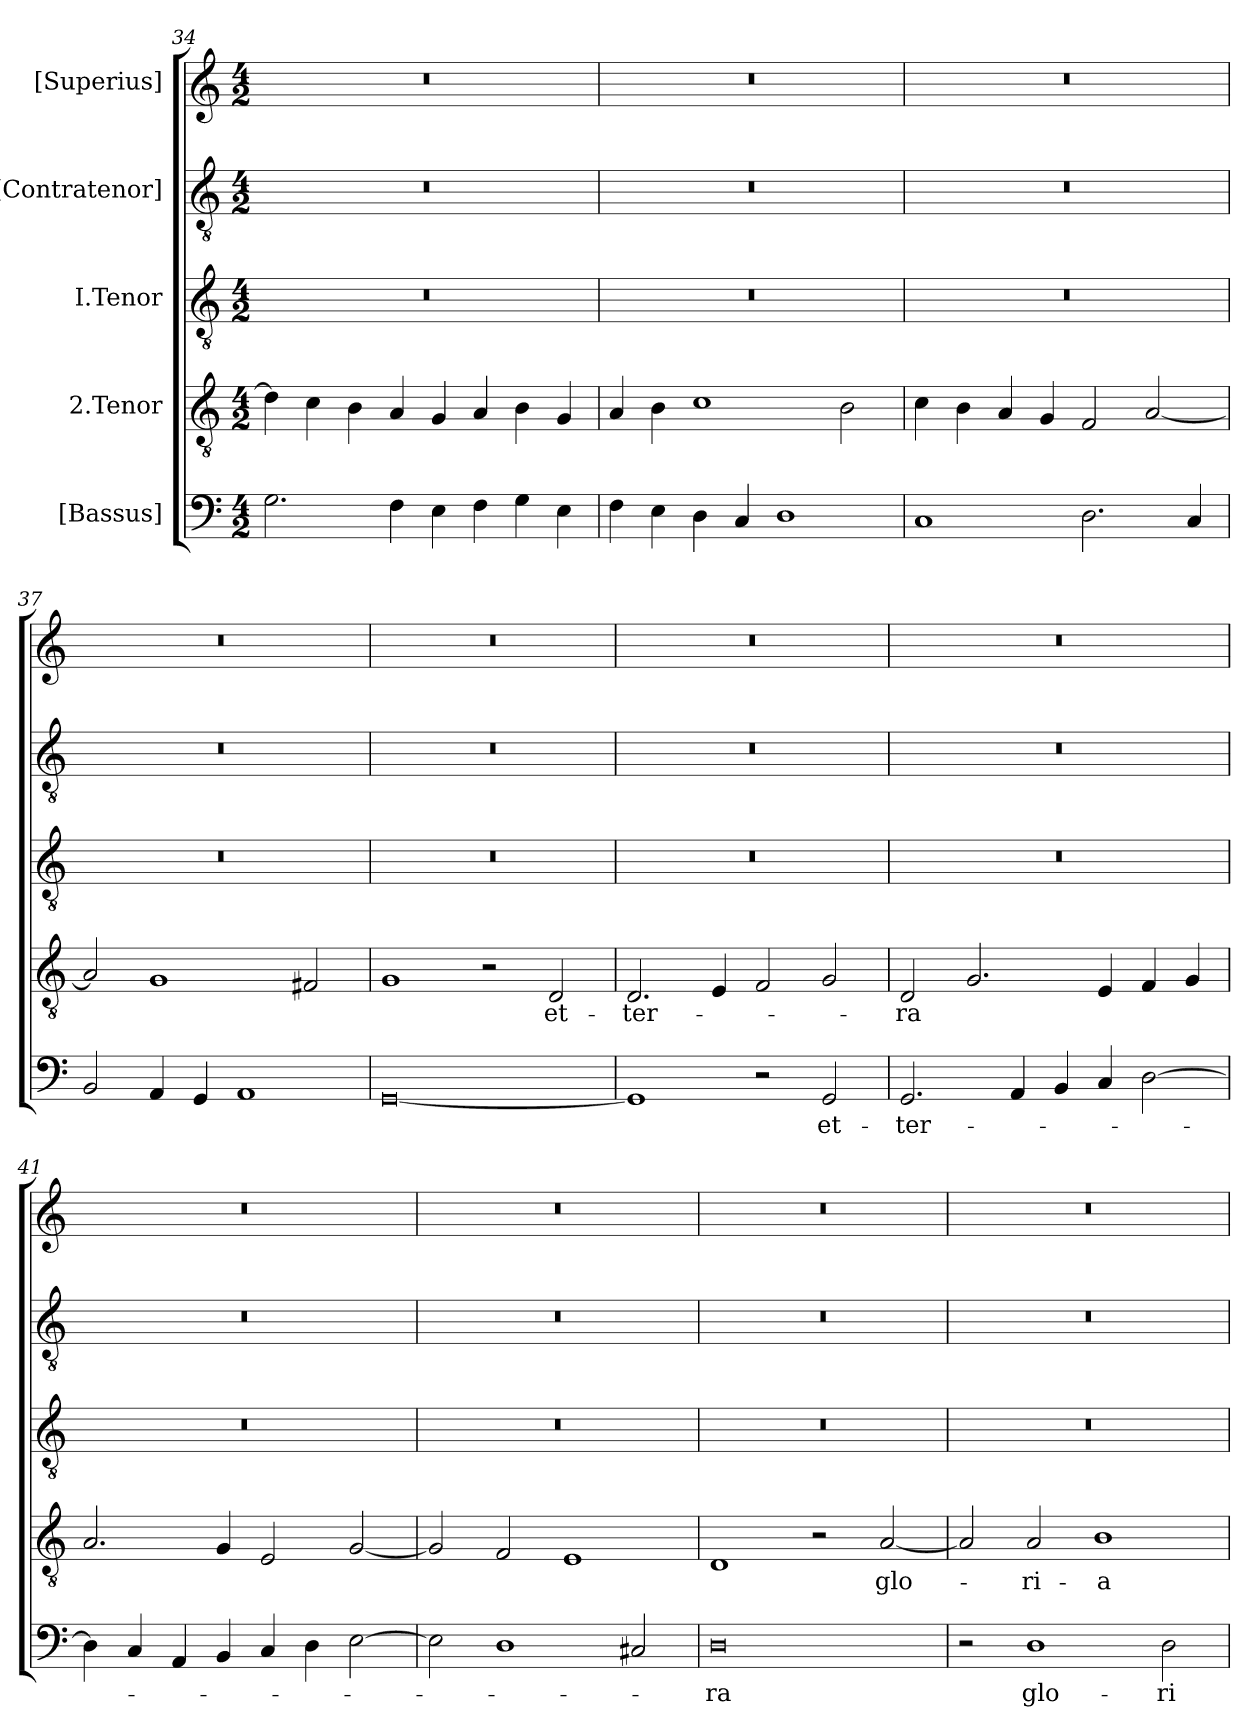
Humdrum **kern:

**kern	**text	**kern	**text	**kern	**kern	**kern
*part5	*part5	*part4	*part4	*part3	*part2	*part1
*staff5	*staff5	*staff4	*staff4	*staff3	*staff2	*staff1
*I"[Bassus]	*	*I"2.Tenor	*	*I"I.Tenor	*I"[Contratenor]	*I"[Superius]
*clefF4	*	*clefGv2	*	*clefGv2	*clefGv2	*clefG2
*k[]	*	*k[]	*	*k[]	*k[]	*k[]
*M4/2	*	*M4/2	*	*M4/2	*M4/2	*M4/2
=34	=34	=34	=34	=34	=34	=34
2.G\	.	4d\]	.	0r	0r	0r
.	.	4c\	.	.	.	.
.	.	4B\	.	.	.	.
4F\	.	4A/	.	.	.	.
4E\	.	4G/	.	.	.	.
4F\	.	4A/	.	.	.	.
4G\	.	4B\	.	.	.	.
4E\	.	4G/	.	.	.	.
=35	=35	=35	=35	=35	=35	=35
4F\	.	4A/	.	0r	0r	0r
4E\	.	4B\	.	.	.	.
4D\	.	1c\	.	.	.	.
4C/	.	.	.	.	.	.
1D\	.	.	.	.	.	.
.	.	2B\	.	.	.	.
=36	=36	=36	=36	=36	=36	=36
1C/	.	4c\	.	0r	0r	0r
.	.	4B\	.	.	.	.
.	.	4A/	.	.	.	.
.	.	4G/	.	.	.	.
2.D\	.	2F/	.	.	.	.
.	.	[2A/	.	.	.	.
4C/	.	.	.	.	.	.
=37	=37	=37	=37	=37	=37	=37
2BB/	.	2A/]	.	0r	0r	0r
4AA/	.	1G/	.	.	.	.
4GG/	.	.	.	.	.	.
1AA/	.	.	.	.	.	.
.	.	2F#X/	.	.	.	.
=38	=38	=38	=38	=38	=38	=38
[0GG/	.	1G/	.	0r	0r	0r
.	.	2r	.	.	.	.
.	.	2D/	et-	.	.	.
=39	=39	=39	=39	=39	=39	=39
1GG/]	.	2.D/	ter-	0r	0r	0r
.	.	4E/	.	.	.	.
2r	.	2F/	.	.	.	.
2GG/	et-	2G/	.	.	.	.
=40	=40	=40	=40	=40	=40	=40
2.GG/	ter-	2D/	-ra	0r	0r	0r
.	.	2.G/	.	.	.	.
4AA/	.	.	.	.	.	.
4BB/	.	.	.	.	.	.
4C/	.	4E/	.	.	.	.
[2D\	.	4F/	.	.	.	.
.	.	4G/	.	.	.	.
=41	=41	=41	=41	=41	=41	=41
4D\]	.	2.A/	.	0r	0r	0r
4C/	.	.	.	.	.	.
4AA/	.	.	.	.	.	.
4BB/	.	4G/	.	.	.	.
4C/	.	2E/	.	.	.	.
4D\	.	.	.	.	.	.
[2E\	.	[2G/	.	.	.	.
=42	=42	=42	=42	=42	=42	=42
2E\]	.	2G/]	.	0r	0r	0r
1D\	.	2F/	.	.	.	.
.	.	1E/	.	.	.	.
2C#X/	.	.	.	.	.	.
=43	=43	=43	=43	=43	=43	=43
0D\	-ra	1D/	.	0r	0r	0r
.	.	2r	.	.	.	.
.	.	[2A/	glo-	.	.	.
=44	=44	=44	=44	=44	=44	=44
2r	.	2A/]	.	0r	0r	0r
1D\	glo-	2A/	-ri-	.	.	.
.	.	1B\	-a	.	.	.
2D\	-ri-	.	.	.	.	.
=	=	=	=	=	=	=
*-	*-	*-	*-	*-	*-	*-
